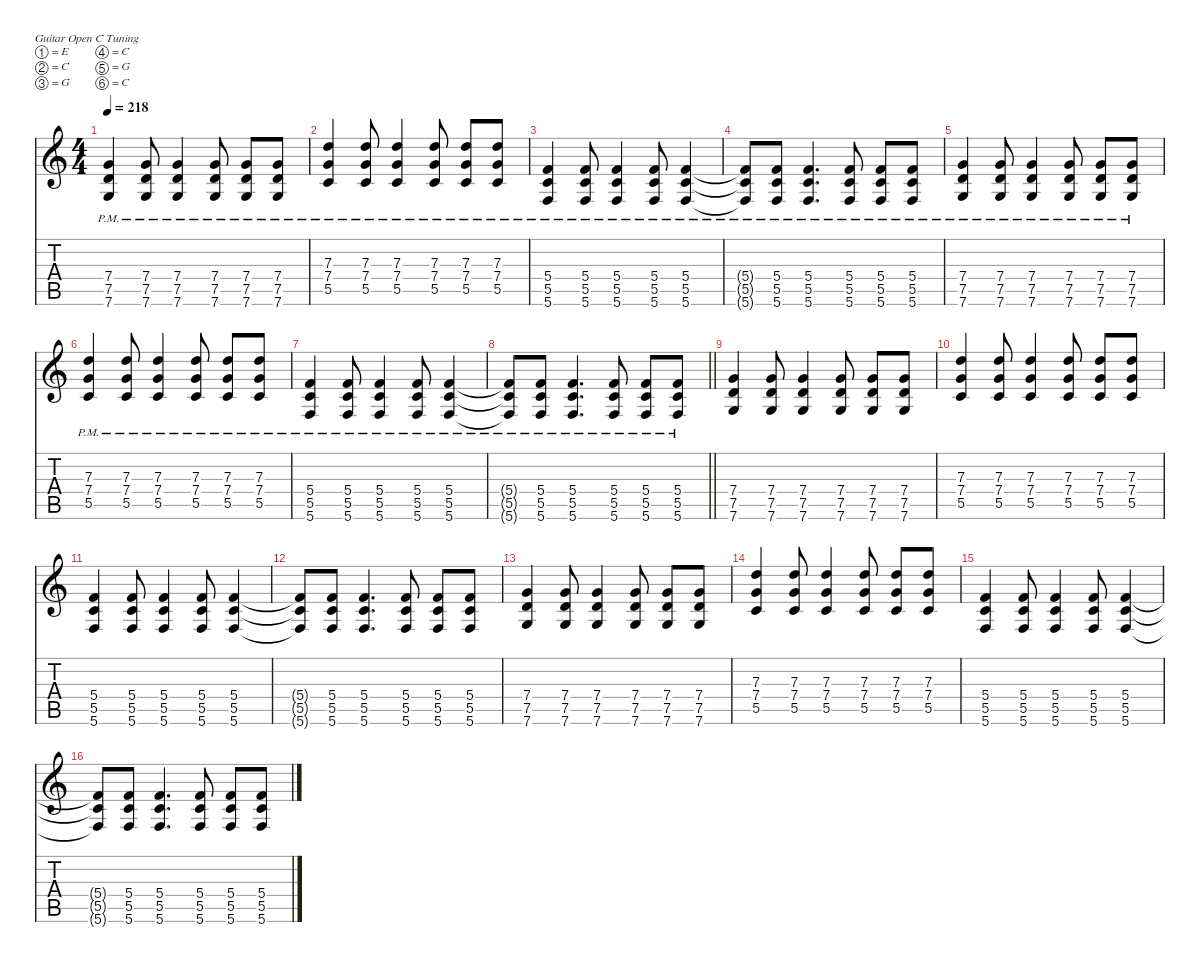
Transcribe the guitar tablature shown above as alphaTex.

\defaultSystemsLayout 4
\hideDynamics
\bracketExtendMode nobrackets
\singleTrackTrackNamePolicy hidden
\multiTrackTrackNamePolicy hidden
\firstSystemTrackNameMode fullname
\otherSystemsTrackNameOrientation horizontal
\track ("Guitar 2" "od.guit.") {defaultSystemsLayout 8 instrument overdrivenguitar}
\staff {score tabs}
\tuning (E4 C4 G3 C3 G2 C2)
\ts (4 4)
\tempo 218
\clef g2
\ks c
(7.4{pm} 7.5{pm} 7.6{pm}).4{dy f beam Up} (7.4{pm} 7.5{pm} 7.6{pm}).8{beam Up} (7.4{pm} 7.5{pm} 7.6{pm}).4{beam Up} (7.4{pm} 7.5{pm} 7.6{pm}).8{beam Up} (7.4{pm} 7.5{pm} 7.6{pm}).8{beam Up} (7.4{pm} 7.5{pm} 7.6{pm}).8{beam Up} |
(7.3{pm} 7.4{pm} 5.5{pm}).4{beam Up} (7.3{pm} 7.4{pm} 5.5{pm}).8{beam Up} (7.3{pm} 7.4{pm} 5.5{pm}).4{beam Up} (7.3{pm} 7.4{pm} 5.5{pm}).8{beam Up} (7.3{pm} 7.4{pm} 5.5{pm}).8{beam Up} (7.3{pm} 7.4{pm} 5.5{pm}).8{beam Up} |
(5.4{pm} 5.5{pm} 5.6{pm}).4{beam Up} (5.4{pm} 5.5{pm} 5.6{pm}).8{beam Up} (5.4{pm} 5.5{pm} 5.6{pm}).4{beam Up} (5.4{pm} 5.5{pm} 5.6{pm}).8{beam Up} (5.4{pm} 5.5{pm} 5.6{pm}).4{beam Up} |
(5.4{pm t} 5.5{pm t} 5.6{pm t}).8{beam Up} (5.4{pm} 5.5{pm} 5.6{pm}).8{beam Up} (5.4{pm} 5.5{pm} 5.6{pm}).4{d beam Up} (5.4{pm} 5.5{pm} 5.6{pm}).8{beam Up} (5.4{pm} 5.5{pm} 5.6{pm}).8{beam Up} (5.4{pm} 5.5{pm} 5.6{pm}).8{beam Up} |
(7.4{pm} 7.5{pm} 7.6{pm}).4{beam Up} (7.4{pm} 7.5{pm} 7.6{pm}).8{beam Up} (7.4{pm} 7.5{pm} 7.6{pm}).4{beam Up} (7.4{pm} 7.5{pm} 7.6{pm}).8{beam Up} (7.4{pm} 7.5{pm} 7.6{pm}).8{beam Up} (7.4{pm} 7.5{pm} 7.6{pm}).8{beam Up} |
(7.3{pm} 7.4{pm} 5.5{pm}).4{beam Up} (7.3{pm} 7.4{pm} 5.5{pm}).8{beam Up} (7.3{pm} 7.4{pm} 5.5{pm}).4{beam Up} (7.3{pm} 7.4{pm} 5.5{pm}).8{beam Up} (7.3{pm} 7.4{pm} 5.5{pm}).8{beam Up} (7.3{pm} 7.4{pm} 5.5{pm}).8{beam Up} |
(5.4{pm} 5.5{pm} 5.6{pm}).4{beam Up} (5.4{pm} 5.5{pm} 5.6{pm}).8{beam Up} (5.4{pm} 5.5{pm} 5.6{pm}).4{beam Up} (5.4{pm} 5.5{pm} 5.6{pm}).8{beam Up} (5.4{pm} 5.5{pm} 5.6{pm}).4{beam Up} |
\barLineRight lightlight
(5.4{pm t} 5.5{pm t} 5.6{pm t}).8{beam Up} (5.4{pm} 5.5{pm} 5.6{pm}).8{beam Up} (5.4{pm} 5.5{pm} 5.6{pm}).4{d beam Up} (5.4{pm} 5.5{pm} 5.6{pm}).8{beam Up} (5.4{pm} 5.5{pm} 5.6{pm}).8{beam Up} (5.4{pm} 5.5{pm} 5.6{pm}).8{beam Up} |
(7.4 7.5 7.6).4{beam Up} (7.4 7.5 7.6).8{beam Up} (7.4 7.5 7.6).4{beam Up} (7.4 7.5 7.6).8{beam Up} (7.4 7.5 7.6).8{beam Up} (7.4 7.5 7.6).8{beam Up} |
(7.3 7.4 5.5).4{beam Up} (7.3 7.4 5.5).8{beam Up} (7.3 7.4 5.5).4{beam Up} (7.3 7.4 5.5).8{beam Up} (7.3 7.4 5.5).8{beam Up} (7.3 7.4 5.5).8{beam Up} |
(5.4 5.5 5.6).4{beam Up} (5.4 5.5 5.6).8{beam Up} (5.4 5.5 5.6).4{beam Up} (5.4 5.5 5.6).8{beam Up} (5.4 5.5 5.6).4{beam Up} |
(5.4{t} 5.5{t} 5.6{t}).8{beam Up} (5.4 5.5 5.6).8{beam Up} (5.4 5.5 5.6).4{d beam Up} (5.4 5.5 5.6).8{beam Up} (5.4 5.5 5.6).8{beam Up} (5.4 5.5 5.6).8{beam Up} |
(7.4 7.5 7.6).4{beam Up} (7.4 7.5 7.6).8{beam Up} (7.4 7.5 7.6).4{beam Up} (7.4 7.5 7.6).8{beam Up} (7.4 7.5 7.6).8{beam Up} (7.4 7.5 7.6).8{beam Up} |
(7.3 7.4 5.5).4{beam Up} (7.3 7.4 5.5).8{beam Up} (7.3 7.4 5.5).4{beam Up} (7.3 7.4 5.5).8{beam Up} (7.3 7.4 5.5).8{beam Up} (7.3 7.4 5.5).8{beam Up} |
(5.4 5.5 5.6).4{beam Up} (5.4 5.5 5.6).8{beam Up} (5.4 5.5 5.6).4{beam Up} (5.4 5.5 5.6).8{beam Up} (5.4 5.5 5.6).4{beam Up} |
(5.4{t} 5.5{t} 5.6{t}).8{beam Up} (5.4 5.5 5.6).8{beam Up} (5.4 5.5 5.6).4{d beam Up} (5.4 5.5 5.6).8{beam Up} (5.4 5.5 5.6).8{beam Up} (5.4 5.5 5.6).8{beam Up}
